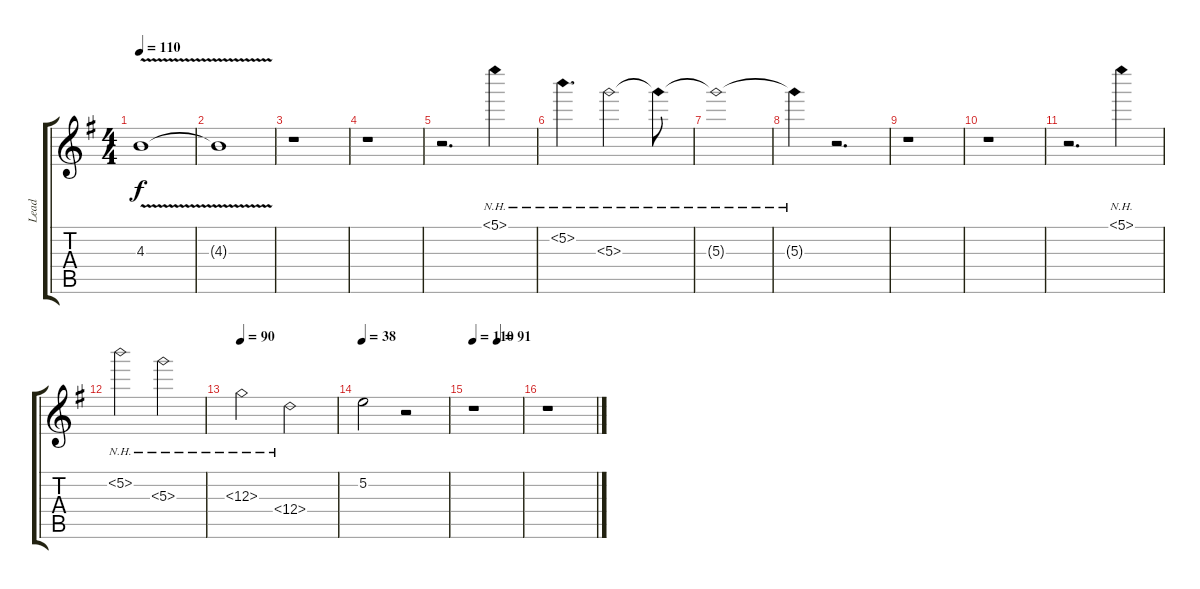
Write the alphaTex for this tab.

\track ("Lead" "Lead") {instrument distortionguitar}
\staff {score tabs}
\tuning (E4 B3 G3 D3 A2 E2) {hide}
\ts (4 4)
\tempo 110
\clef g2
\ks eminor
4.3{v t}.1{dy f} |
4.3{t}.1 |
r.1 |
r.1 |
r.2{d} 5.1{nh}.4 |
5.2{nh}.4{d} 5.3{nh}.2 5.3{nh t}.8 |
5.3{nh t}.1 |
5.3{nh t}.4 r.2{d} |
r.1 |
r.1 |
r.2{d} 5.1{nh}.4 |
5.2{nh}.2 5.3{nh}.2 |
\tempo 90
12.3{nh}.2 12.4{nh}.2 |
\tempo 38
5.2.2 r.2 |
\tempo 110
\tempo (91 0.5)
r.1 |
r.1
